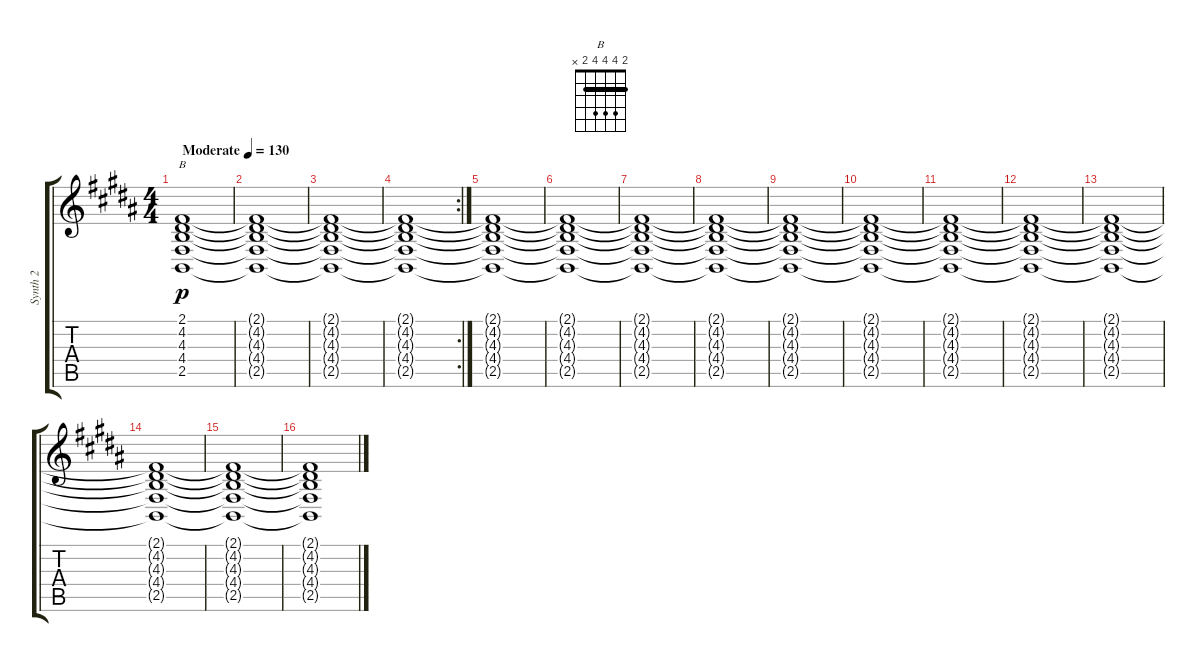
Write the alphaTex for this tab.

\track ("Synth 2" "Synth 2") {instrument drawbarorgan}
\staff {score tabs}
\tuning (E4 B3 G3 D3 A2 E2) {hide}
\chord ("B" 2 4 4 4 2 x) {barre 2}
\ts (4 4)
\tempo (130 "Moderate")
\clef g2
\ks b
(2.1 4.2 4.3 4.4 2.5).1{ch "B" dy p instrument drawbarorgan} |
(2.1{t} 4.2{t} 4.3{t} 4.4{t} 2.5{t}).1 |
(2.1{t} 4.2{t} 4.3{t} 4.4{t} 2.5{t}).1 |
\rc 2
(2.1{t} 4.2{t} 4.3{t} 4.4{t} 2.5{t}).1 |
(2.1{t} 4.2{t} 4.3{t} 4.4{t} 2.5{t}).1 |
(2.1{t} 4.2{t} 4.3{t} 4.4{t} 2.5{t}).1 |
(2.1{t} 4.2{t} 4.3{t} 4.4{t} 2.5{t}).1 |
(2.1{t} 4.2{t} 4.3{t} 4.4{t} 2.5{t}).1 |
(2.1{t} 4.2{t} 4.3{t} 4.4{t} 2.5{t}).1 |
(2.1{t} 4.2{t} 4.3{t} 4.4{t} 2.5{t}).1 |
(2.1{t} 4.2{t} 4.3{t} 4.4{t} 2.5{t}).1 |
(2.1{t} 4.2{t} 4.3{t} 4.4{t} 2.5{t}).1 |
(2.1{t} 4.2{t} 4.3{t} 4.4{t} 2.5{t}).1 |
(2.1{t} 4.2{t} 4.3{t} 4.4{t} 2.5{t}).1 |
(2.1{t} 4.2{t} 4.3{t} 4.4{t} 2.5{t}).1 |
(2.1{t} 4.2{t} 4.3{t} 4.4{t} 2.5{t}).1
